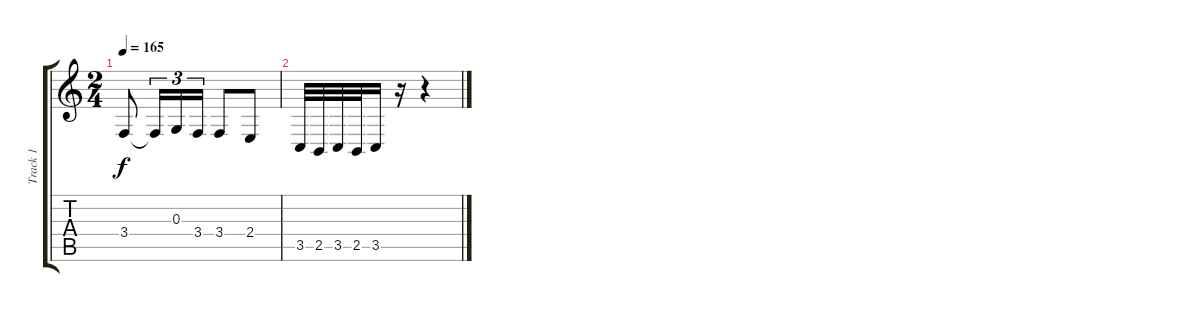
\track ("Track 1" "Track 1") {instrument clarinet}
\staff {score tabs}
\tuning (E4 B3 G3 D3 A2 E2) {hide}
\ts (2 4)
\tempo 165
\clef g2
\ks c
3.4.8{dy f} 3.4{t}.16{tu (3 2)} 0.3.16{tu (3 2)} 3.4.16{tu (3 2)} 3.4.8 2.4.8 |
3.5.32 2.5.32 3.5.32 2.5.32 3.5.16 r.16 r.4
